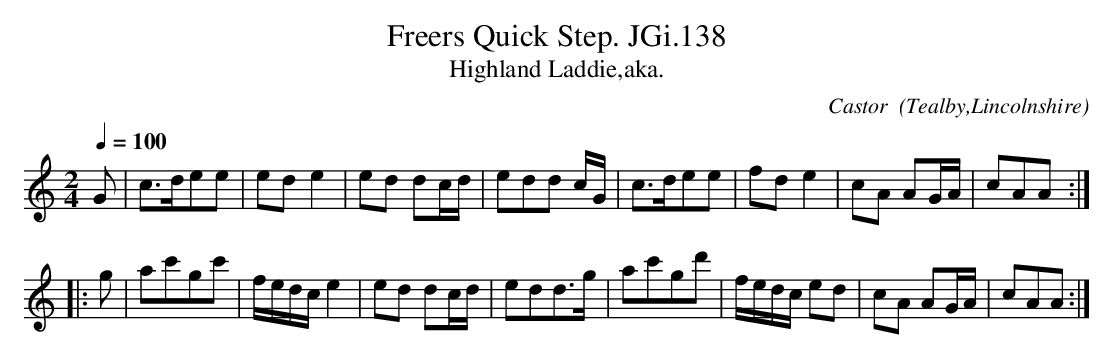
X:1
T:Freers Quick Step. JGi.138
T:Highland Laddie,aka.
C:Castor
L:1/8
M:2/4
O:Tealby,Lincolnshire
Q:1/4=100
K:Am
G|c>dee|ed e2|ed dc/d/|edd c/G/|c>dee|fde2|cA AG/A/|cAA:|
|:g|ac'gc'|f/e/d/c/e2|ed dc/d/|edd>g|ac'gd'|f/e/d/c/ ed|cA AG/A/|cAA:|
